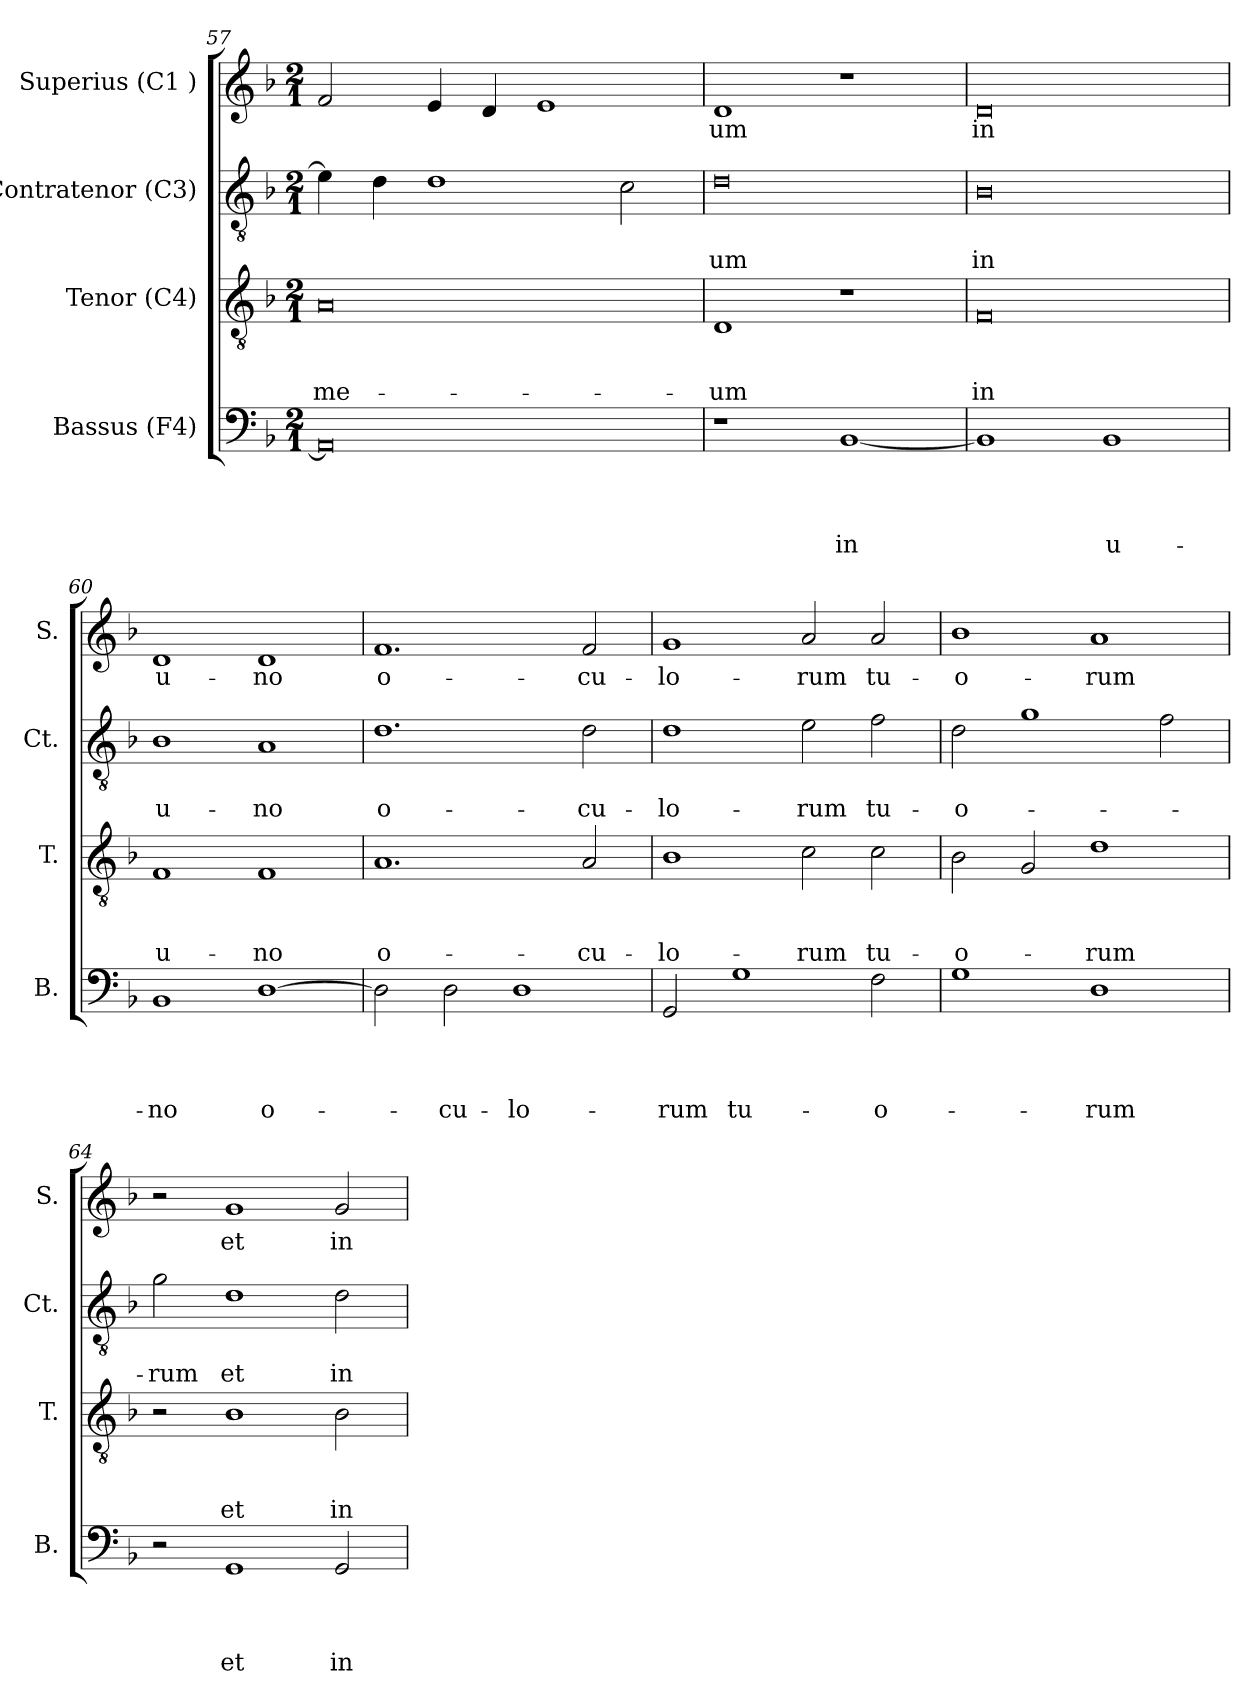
**kern	**text	**text	**text	**text	**kern	**text	**text	**text	**kern	**text	**text	**kern	**text
*part4	*part4	*part4	*part4	*part4	*part3	*part3	*part3	*part3	*part2	*part2	*part2	*part1	*part1
*staff4	*staff4	*staff4	*staff4	*staff4	*staff3	*staff3	*staff3	*staff3	*staff2	*staff2	*staff2	*staff1	*staff1
*I"Bassus (F4)	*	*	*	*	*I"Tenor (C4)	*	*	*	*I"Contratenor (C3)	*	*	*I"Superius (C1 )	*
*I'B.	*	*	*	*	*I'T.	*	*	*	*I'Ct.	*	*	*I'S.	*
*clefF4	*	*	*	*	*clefGv2	*	*	*	*clefGv2	*	*	*clefG2	*
*k[b-]	*	*	*	*	*k[b-]	*	*	*	*k[b-]	*	*	*k[b-]	*
*F:	*	*	*	*	*F:	*	*	*	*F:	*	*	*F:	*
*M2/1	*	*	*	*	*M2/1	*	*	*	*M2/1	*	*	*M2/1	*
=57	=57	=57	=57	=57	=57	=57	=57	=57	=57	=57	=57	=57	=57
!	!	!	!	!	!	!	!	!LO:LY:b:rj	!	!	!	!	!
0AA]	.	.	.	.	0A	.	.	me-	4e\]	.	.	2f/	.
.	.	.	.	.	.	.	.	.	4d\	.	.	.	.
.	.	.	.	.	.	.	.	.	1d	.	.	4e/	.
.	.	.	.	.	.	.	.	.	.	.	.	4d/	.
.	.	.	.	.	.	.	.	.	.	.	.	1e	.
.	.	.	.	.	.	.	.	.	2c\	.	.	.	.
=58	=58	=58	=58	=58	=58	=58	=58	=58	=58	=58	=58	=58	=58
!	!	!	!	!	!	!	!	!LO:LY:b	!	!	!LO:LY:b	!	!LO:LY:b
1r	.	.	.	.	1D	.	.	-um	0d	.	-um	1d	-um
!	!	!	!	!LO:LY:b	!	!	!	!	!	!	!	!	!
[<1BB-	.	.	.	in	1r	.	.	.	.	.	.	1r	.
=59	=59	=59	=59	=59	=59	=59	=59	=59	=59	=59	=59	=59	=59
!	!	!	!	!	!	!	!	!LO:LY:b:rj	!	!	!LO:LY:b:rj	!	!LO:LY:b:rj
1BB-]	.	.	.	.	0F	.	.	in	0B-	.	in	0d	in
!	!	!	!	!LO:LY:b	!	!	!	!	!	!	!	!	!
1BB-	.	.	.	u-	.	.	.	.	.	.	.	.	.
=60	=60	=60	=60	=60	=60	=60	=60	=60	=60	=60	=60	=60	=60
!	!	!	!	!LO:LY:b	!	!	!	!LO:LY:b	!	!	!LO:LY:b	!	!LO:LY:b
1BB-	.	.	.	-no	1F	.	.	u-	1B-	.	u-	1d	u-
!	!	!	!	!LO:LY:b:rj	!	!	!	!LO:LY:b	!	!	!LO:LY:b	!	!LO:LY:b
[<1D	.	.	.	o-	1F	.	.	-no	1A	.	-no	1d	-no
!!LO:PB:g=z
=61	=61	=61	=61	=61	=61	=61	=61	=61	=61	=61	=61	=61	=61
!	!	!	!	!	!	!	!	!LO:LY:b:rj	!	!	!LO:LY:b	!	!LO:LY:b:rj
2D\]	.	.	.	.	1.A	.	.	o-	1.d	.	o-	1.f	o-
!	!	!	!	!LO:LY:b	!	!	!	!	!	!	!	!	!
2D\	.	.	.	-cu-	.	.	.	.	.	.	.	.	.
!	!	!	!	!LO:LY:b	!	!	!	!	!	!	!	!	!
1D	.	.	.	-lo-	.	.	.	.	.	.	.	.	.
!	!	!	!	!	!	!	!	!LO:LY:b	!	!	!LO:LY:b	!	!LO:LY:b
.	.	.	.	.	2A/	.	.	-cu-	2d\	.	-cu-	2f/	-cu-
=62	=62	=62	=62	=62	=62	=62	=62	=62	=62	=62	=62	=62	=62
!	!	!	!	!LO:LY:b	!	!	!	!LO:LY:b	!	!	!LO:LY:b	!	!LO:LY:b
2GG/	.	.	.	-rum	1B-	.	.	-lo-	1d	.	-lo-	1g	-lo-
!	!	!	!	!LO:LY:b	!	!	!	!	!	!	!	!	!
1G	.	.	.	tu-	.	.	.	.	.	.	.	.	.
!	!	!	!	!	!	!	!	!LO:LY:b	!	!	!LO:LY:b	!	!LO:LY:b
.	.	.	.	.	2c\	.	.	-rum	2e\	.	-rum	2a/	-rum
!	!	!	!	!LO:LY:b	!	!	!	!LO:LY:b	!	!	!LO:LY:b	!	!LO:LY:b
2F\	.	.	.	-o-	2c\	.	.	tu-	2f\	.	tu-	2a/	tu-
=63	=63	=63	=63	=63	=63	=63	=63	=63	=63	=63	=63	=63	=63
!	!	!	!	!	!	!	!	!LO:LY:b	!	!	!LO:LY:b	!	!LO:LY:b:rj
1G	.	.	.	.	2B-\	.	.	-o-	2d\	.	-o-	1b-	-o-
.	.	.	.	.	2G/	.	.	.	1g	.	.	.	.
!	!	!	!	!LO:LY:b	!	!	!	!LO:LY:b	!	!	!	!	!LO:LY:b
1D	.	.	.	-rum	1d	.	.	-rum	.	.	.	1a	-rum
.	.	.	.	.	.	.	.	.	2f\	.	.	.	.
=64	=64	=64	=64	=64	=64	=64	=64	=64	=64	=64	=64	=64	=64
!	!	!	!	!	!	!	!	!	!	!	!LO:LY:b	!	!
2r	.	.	.	.	2r	.	.	.	2g\	.	-rum	2r	.
!	!	!	!	!LO:LY:b	!	!	!	!LO:LY:b	!	!	!LO:LY:b	!	!LO:LY:b
1GG	.	.	.	et	1B-	.	.	et	1d	.	et	1g	et
!	!	!	!	!LO:LY:b	!	!	!	!LO:LY:b	!	!	!LO:LY:b	!	!LO:LY:b
2GG/	.	.	.	in	2B-\	.	.	in	2d\	.	in	2g/	in
=	=	=	=	=	=	=	=	=	=	=	=	=	=
*-	*-	*-	*-	*-	*-	*-	*-	*-	*-	*-	*-	*-	*-
